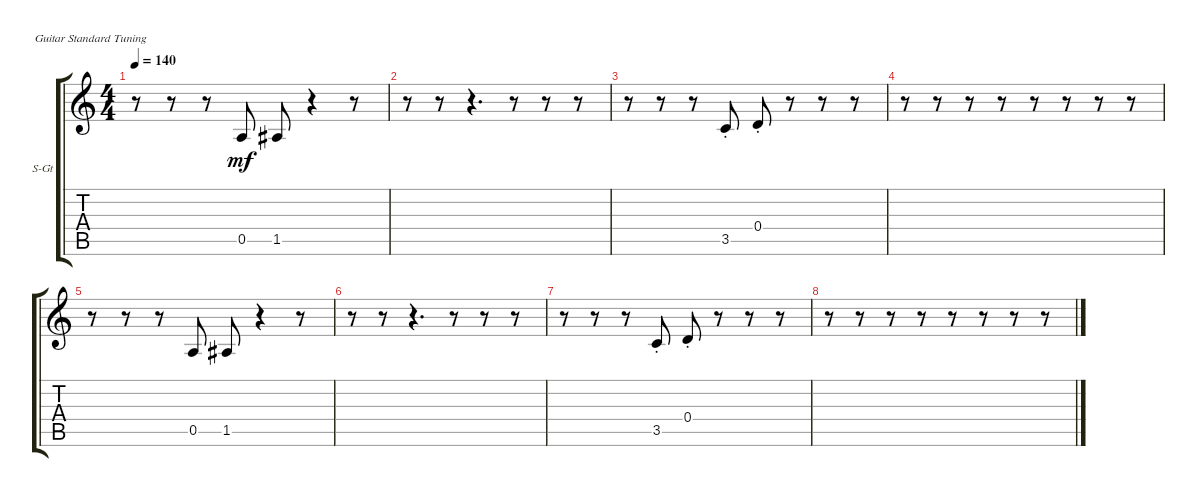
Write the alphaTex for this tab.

\defaultSystemsLayout 4
\bracketExtendMode groupsimilarinstruments
\firstSystemTrackNameOrientation horizontal
\otherSystemsTrackNameOrientation horizontal
\track ("Steel Guitar" "S-Gt") {instrument acousticguitarsteel}
\staff {score tabs}
\tuning (E4 B3 G3 D3 A2 E2)
\ts (4 4)
\tempo 140
\clef g2
\ks c
r.8{dy mf} r.8 r.8 0.5.8 1.5.8 r.4 r.8 |
r.8 r.8 r.4{d} r.8 r.8 r.8 |
r.8 r.8 r.8 3.5{st}.8 0.4{st}.8 r.8 r.8 r.8 |
r.8 r.8 r.8 r.8 r.8 r.8 r.8 r.8 |
r.8 r.8 r.8 0.5.8 1.5.8 r.4 r.8 |
r.8 r.8 r.4{d} r.8 r.8 r.8 |
r.8 r.8 r.8 3.5{st}.8 0.4{st}.8 r.8 r.8 r.8 |
r.8 r.8 r.8 r.8 r.8 r.8 r.8 r.8
